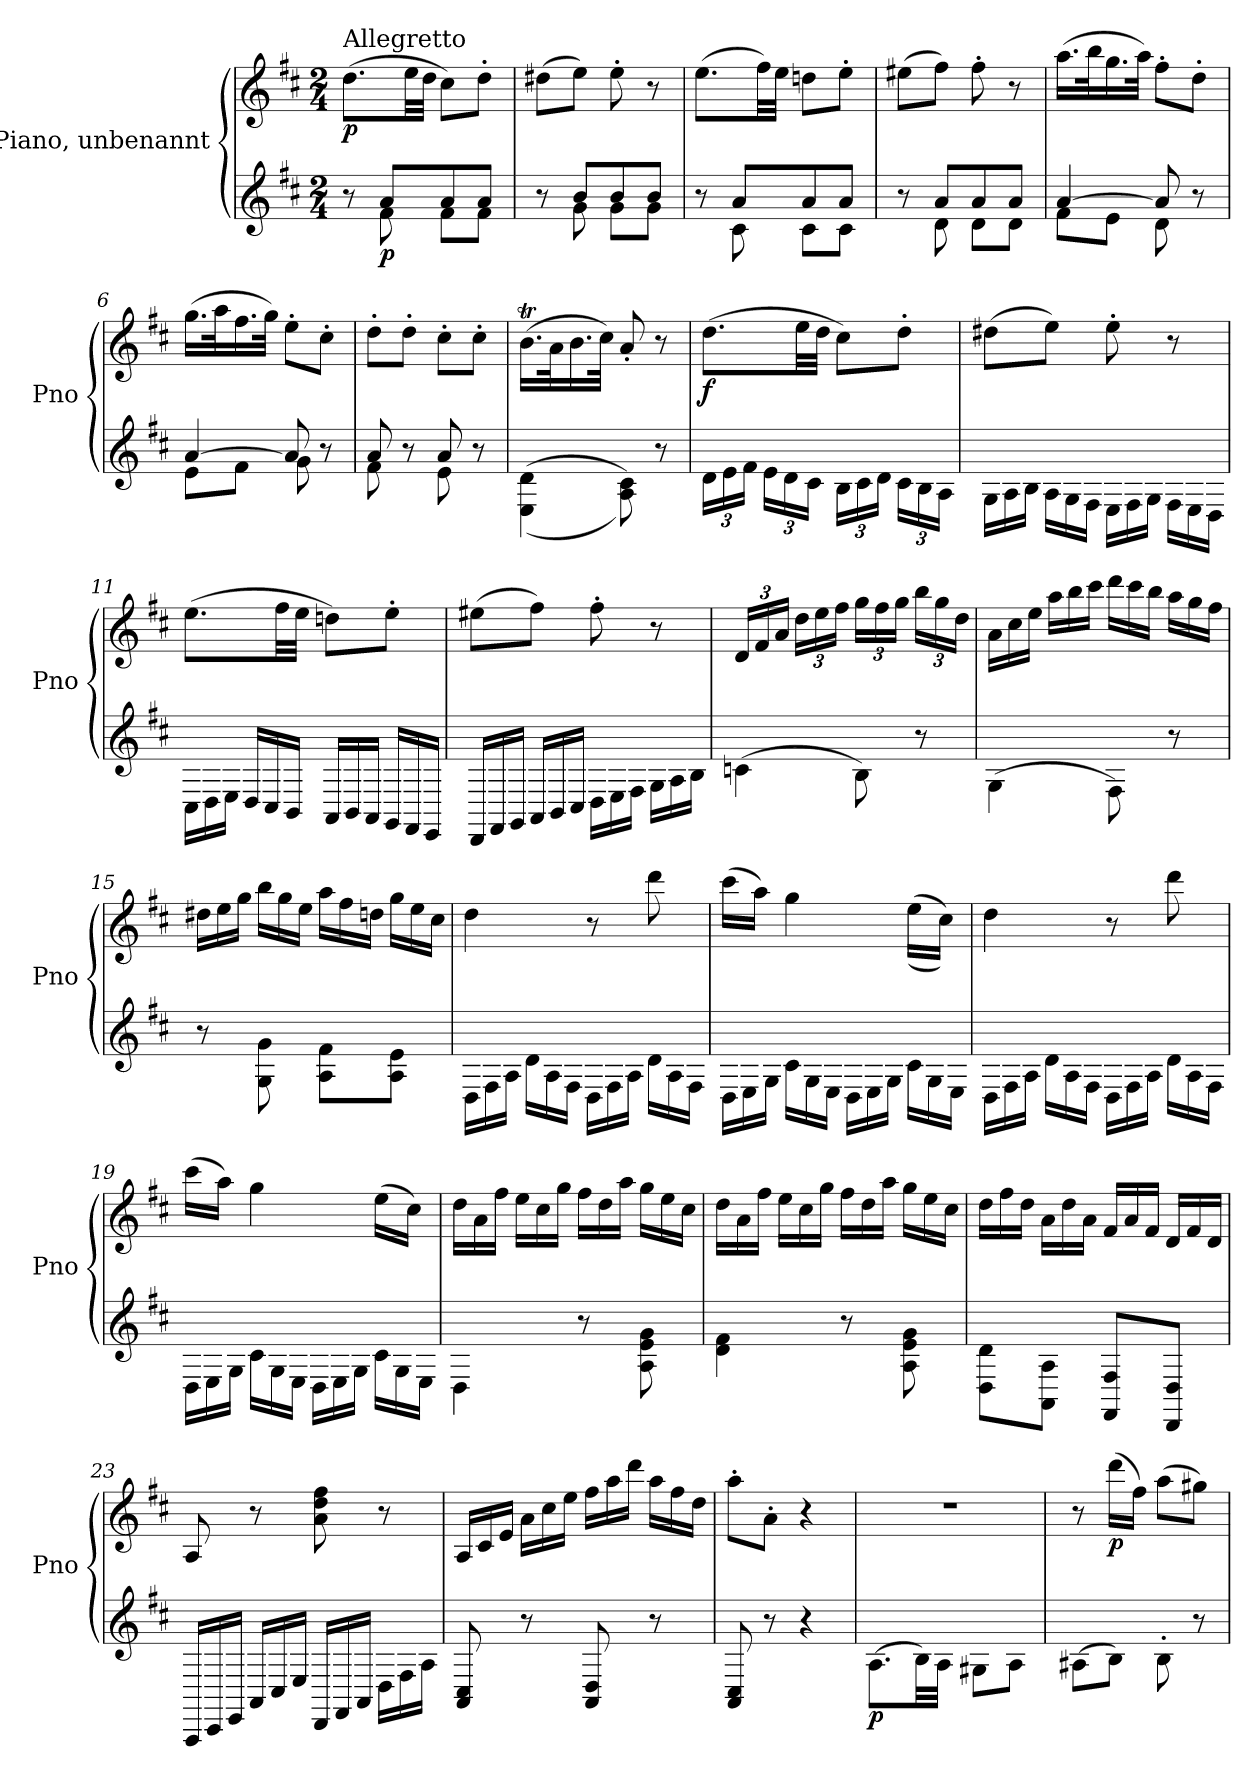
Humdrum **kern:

**kern	**dynam	**kern	**dynam
*part2	*part2	*part1	*part1
*staff2	*staff2	*staff1	*staff1
*I"Piano, unbenannt	*	*I"Piano, unbenannt	*
*I'Pno	*	*I'Pno	*
*clefG2	*	*clefG2	*
*k[f#c#]	*	*k[f#c#]	*
*M2/4	*	*M2/4	*
=1	=1	=1	=1
*^	*	*	*
!	!	!	!LO:TX:a:t=Allegretto	!
!	!	!	!	!LO:DY:b
8r	8ryy	.	(>8.dd\L	p
!	!	!LO:DY:b	!	!
8a/L	8f#\	p	.	.
.	.	.	32ee\LL	.
.	.	.	32dd\JJJ	.
8a/	8f#\L	.	8cc#\L)	.
8a/J	8f#\J	.	8dd'\J	.
=2	=2	=2	=2	=2
8r	8ryy	.	(>8dd#X\L	.
8b/L	8g\	.	8ee\J)	.
8b/	8g\L	.	8ee'\	.
8b/J	8g\J	.	8r	.
=3	=3	=3	=3	=3
8r	8ryy	.	(>8.ee\L	.
8a/L	8c#\	.	.	.
.	.	.	32ff#\LL)	.
.	.	.	32ee\JJJ	.
8a/	8c#\L	.	8ddn\L	.
8a/J	8c#\J	.	8ee'\J	.
=4	=4	=4	=4	=4
8r	8ryy	.	(>8ee#X\L	.
8a/L	8d\	.	8ff#\J)	.
8a/	8d\L	.	8ff#'\	.
8a/J	8d\J	.	8r	.
=5	=5	=5	=5	=5
[4a/	8f#\L	.	(<16.aa\LL	.
.	.	.	32bb\K	.
.	8e\J	.	16.gg\	.
.	.	.	32aa\JJk)	.
8a/]	8d\	.	8ff#'\L	.
8r	8ryy	.	8dd'\J	.
=6	=6	=6	=6	=6
[4a/	8e\L	.	(<16.gg\LL	.
.	.	.	32aa\K	.
.	8f#\J	.	16.ff#\	.
.	.	.	32gg\JJk)	.
8a/]	8g\	.	8ee'\L	.
8r	8ryy	.	8cc#'\J	.
=7	=7	=7	=7	=7
8a/	8f#\	.	8dd'\L	.
8r	8ryy	.	8dd'\J	.
8a/	8e\	.	8cc#'\L	.
8r	8ryy	.	8cc#'\J	.
*v	*v	*	*	*
=8	=8	=8	=8
(<(>4E\ 4d\	.	(>16.bT\LL	.
.	.	32a\K	.
.	.	16.b\	.
.	.	32cc#\JJk)	.
8A\ 8c#\))	.	8a'/	.
8r	.	8r	.
=9	=9	=9	=9
*Xbrackettup	*	*	*
!	!	!	!LO:DY:b
24d\LL	.	(>8.dd\L	f
24e\	.	.	.
24f#\JJ	.	.	.
24e\LL	.	.	.
24d\	.	.	.
.	.	32ee\LL	.
24c#\JJ	.	.	.
.	.	32dd\JJJ	.
24B\LL	.	8cc#\L)	.
24c#\	.	.	.
24d\JJ	.	.	.
24c#\LL	.	8dd'\J	.
24B\	.	.	.
24A\JJ	.	.	.
=10	=10	=10	=10
*Xtuplet	*	*	*
24G\LL	.	(>8dd#X\L	.
24A\	.	.	.
24B\JJ	.	.	.
24A\LL	.	8ee\J)	.
24G\	.	.	.
24F#\JJ	.	.	.
24E\LL	.	8ee'\	.
24F#\	.	.	.
24G\JJ	.	.	.
24F#\LL	.	8r	.
24E\	.	.	.
24D\JJ	.	.	.
=11	=11	=11	=11
24C#\LL	.	(>8.ee\L	.
24D\	.	.	.
24E\JJ	.	.	.
24D/LL	.	.	.
24C#/	.	.	.
.	.	32ff#\LL	.
24BB/JJ	.	.	.
.	.	32ee\JJJ	.
24AA/LL	.	8ddn\L)	.
24BB/	.	.	.
24AA/JJ	.	.	.
24GG/LL	.	8ee'\J	.
24FF#/	.	.	.
24EE/JJ	.	.	.
=12	=12	=12	=12
24DD/LL	.	(>8ee#X\L	.
24FF#/	.	.	.
24GG/JJ	.	.	.
24AA/LL	.	8ff#\J)	.
24BB/	.	.	.
24C#/JJ	.	.	.
24D\LL	.	8ff#'\	.
24E\	.	.	.
24F#\JJ	.	.	.
24G\LL	.	8r	.
24A\	.	.	.
24B\JJ	.	.	.
=13	=13	=13	=13
*	*	*Xbrackettup	*
(>4cn\	.	24d/LL	.
.	.	24f#/	.
.	.	24a/JJ	.
.	.	24dd\LL	.
.	.	24ee\	.
.	.	24ff#\JJ	.
8B\)	.	24gg\LL	.
.	.	24ff#\	.
.	.	24gg\JJ	.
8r	.	24bb\LL	.
.	.	24gg\	.
.	.	24dd\JJ	.
=14	=14	=14	=14
*	*	*Xtuplet	*
(>4G\	.	24a\LL	.
.	.	24cc#\	.
.	.	24ee\JJ	.
.	.	24aa\LL	.
.	.	24bb\	.
.	.	24ccc#\JJ	.
8F#\)	.	24ddd\LL	.
.	.	24ccc#\	.
.	.	24bb\JJ	.
8r	.	24aa\LL	.
.	.	24gg\	.
.	.	24ff#\JJ	.
=15	=15	=15	=15
8r	.	24dd#X\LL	.
.	.	24ee\	.
.	.	24gg\JJ	.
8G\ 8g\	.	24bb\LL	.
.	.	24gg\	.
.	.	24ee\JJ	.
8A\ 8f#\L	.	24aa\LL	.
.	.	24ff#\	.
.	.	24ddn\JJ	.
8A\ 8e\J	.	24gg\LL	.
.	.	24ee\	.
.	.	24cc#\JJ	.
=16	=16	=16	=16
24D\LL	.	4dd\	.
24F#\	.	.	.
24A\JJ	.	.	.
24d\LL	.	.	.
24A\	.	.	.
24F#\JJ	.	.	.
24D\LL	.	8r	.
24F#\	.	.	.
24A\JJ	.	.	.
24d\LL	.	8ddd\	.
24A\	.	.	.
24F#\JJ	.	.	.
=17	=17	=17	=17
24D\LL	.	(>16ccc#\LL	.
24E\	.	.	.
.	.	16aa\JJ)	.
24G\JJ	.	.	.
24c#\LL	.	4gg\	.
24G\	.	.	.
24E\JJ	.	.	.
24D\LL	.	.	.
24E\	.	.	.
24G\JJ	.	.	.
24c#\LL	.	(>(>16ee\LL	.
24G\	.	.	.
.	.	16cc#\JJ))	.
24E\JJ	.	.	.
=18	=18	=18	=18
24D\LL	.	4dd\	.
24F#\	.	.	.
24A\JJ	.	.	.
24d\LL	.	.	.
24A\	.	.	.
24F#\JJ	.	.	.
24D\LL	.	8r	.
24F#\	.	.	.
24A\JJ	.	.	.
24d\LL	.	8ddd\	.
24A\	.	.	.
24F#\JJ	.	.	.
=19	=19	=19	=19
24D\LL	.	(>16ccc#\LL	.
24E\	.	.	.
.	.	16aa\JJ)	.
24G\JJ	.	.	.
24c#\LL	.	4gg\	.
24G\	.	.	.
24E\JJ	.	.	.
24D\LL	.	.	.
24E\	.	.	.
24G\JJ	.	.	.
24c#\LL	.	(>16ee\LL	.
24G\	.	.	.
.	.	16cc#\JJ)	.
24E\JJ	.	.	.
=20	=20	=20	=20
4D\	.	24dd\LL	.
.	.	24a\	.
.	.	24ff#\JJ	.
.	.	24ee\LL	.
.	.	24cc#\	.
.	.	24gg\JJ	.
8r	.	24ff#\LL	.
.	.	24dd\	.
.	.	24aa\JJ	.
8A\ 8e\ 8g\	.	24gg\LL	.
.	.	24ee\	.
.	.	24cc#\JJ	.
=21	=21	=21	=21
4d\ 4f#\	.	24dd\LL	.
.	.	24a\	.
.	.	24ff#\JJ	.
.	.	24ee\LL	.
.	.	24cc#\	.
.	.	24gg\JJ	.
8r	.	24ff#\LL	.
.	.	24dd\	.
.	.	24aa\JJ	.
8A\ 8e\ 8g\	.	24gg\LL	.
.	.	24ee\	.
.	.	24cc#\JJ	.
=22	=22	=22	=22
8D\ 8d\L	.	24dd\LL	.
.	.	24ff#\	.
.	.	24dd\JJ	.
8AA\ 8A\J	.	24a\LL	.
.	.	24dd\	.
.	.	24a\JJ	.
8FF#/ 8F#/L	.	24f#/LL	.
.	.	24a/	.
.	.	24f#/JJ	.
8DD/ 8D/J	.	24d/LL	.
.	.	24f#/	.
.	.	24d/JJ	.
=23	=23	=23	=23
24AAA/LL	.	8A/	.
24CC#/	.	.	.
24EE/JJ	.	.	.
24AA/LL	.	8r	.
24C#/	.	.	.
24E/JJ	.	.	.
24DD/LL	.	8a\ 8dd\ 8ff#\	.
24FF#/	.	.	.
24AA/JJ	.	.	.
24D\LL	.	8r	.
24F#\	.	.	.
24A\JJ	.	.	.
=24	=24	=24	=24
8AA/ 8C#/	.	24A/LL	.
.	.	24c#/	.
.	.	24e/JJ	.
8r	.	24a\LL	.
.	.	24cc#\	.
.	.	24ee\JJ	.
8AA/ 8D/	.	24ff#\LL	.
.	.	24aa\	.
.	.	24ddd\JJ	.
8r	.	24aa\LL	.
.	.	24ff#\	.
.	.	24dd\JJ	.
=25	=25	=25	=25
8AA/ 8C#/	.	8aa'\L	.
8r	.	8a'\J	.
4r	.	4r	.
=26	=26	=26	=26
!	!LO:DY:b	!	!
(>8.A\L	p	2r	.
32B\LL)	.	.	.
32A\JJJ	.	.	.
8G#X\L	.	.	.
8A\J	.	.	.
=27	=27	=27	=27
(>8A#X\L	.	8r	.
!	!	!	!LO:DY:b
8B\J)	.	(>16ddd\LL	p
.	.	16ff#\JJ)	.
8B'\	.	(>8aa\L	.
8r	.	8gg#X\J)	.
=	=	=	=
*-	*-	*-	*-
